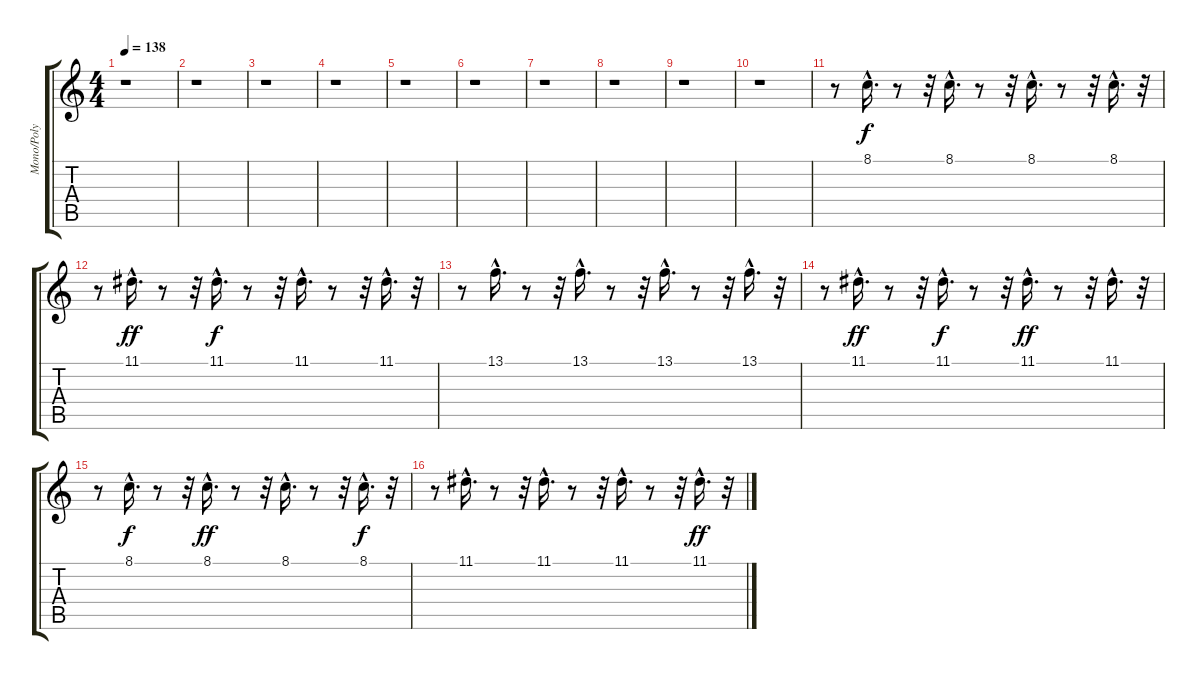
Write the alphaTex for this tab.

\track ("Mono/Poly" "Mono/Poly") {instrument lead2sawtooth}
\staff {score tabs}
\tuning (E4 B3 G3 D3 A2 E2) {hide}
\ts (4 4)
\tempo 138
\clef g2
\ks c
r.1{dy f} |
r.1 |
r.1 |
r.1 |
r.1 |
r.1 |
r.1 |
r.1 |
r.1 |
r.1 |
r.8 8.1{hac}.16{d} r.8 r.32 8.1{hac}.16{d} r.8 r.32 8.1{hac}.16{d} r.8 r.32 8.1{hac}.16{d} r.32 |
r.8 11.1{hac}.16{d dy ff} r.8 r.32 11.1{hac}.16{d dy f} r.8 r.32 11.1{hac}.16{d} r.8 r.32 11.1{hac}.16{d} r.32 |
r.8 13.1{hac}.16{d} r.8 r.32 13.1{hac}.16{d} r.8 r.32 13.1{hac}.16{d} r.8 r.32 13.1{hac}.16{d} r.32 |
r.8 11.1{hac}.16{d dy ff} r.8 r.32 11.1{hac}.16{d dy f} r.8 r.32 11.1{hac}.16{d dy ff} r.8 r.32 11.1{hac}.16{d} r.32 |
r.8 8.1{hac}.16{d dy f} r.8 r.32 8.1{hac}.16{d dy ff} r.8 r.32 8.1{hac}.16{d} r.8 r.32 8.1{hac}.16{d dy f} r.32 |
r.8 11.1{hac}.16{d} r.8 r.32 11.1{hac}.16{d} r.8 r.32 11.1{hac}.16{d} r.8 r.32 11.1{hac}.16{d dy ff} r.32
